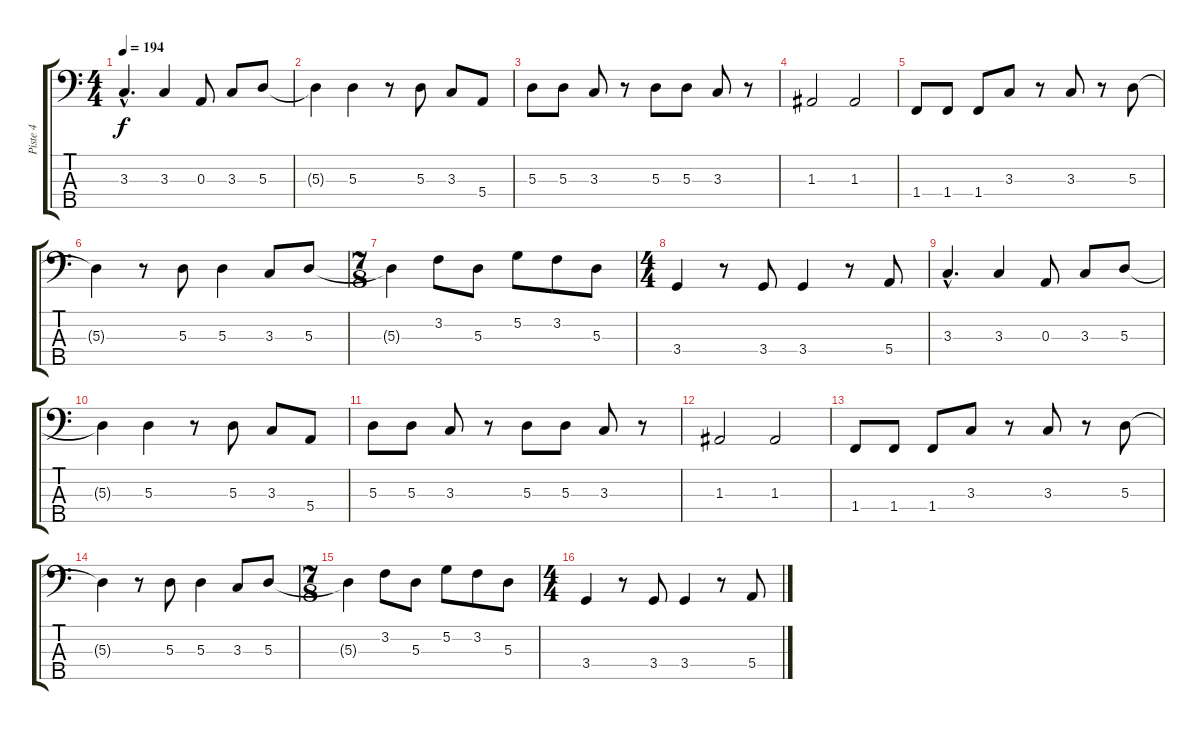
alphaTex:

\track ("Piste 4" "Piste 4") {instrument electricbassfinger}
\staff {score tabs}
\tuning (G2 D2 A1 E1 B0) {hide}
\ts (4 4)
\tempo 194
\clef f4
\ks c
3.3{hac}.4{d dy f} 3.3.4 0.3.8 3.3.8 5.3.8 |
5.3{t}.4 5.3.4 r.8 5.3.8 3.3.8 5.4.8 |
5.3.8 5.3.8 3.3.8 r.8 5.3.8 5.3.8 3.3.8 r.8 |
1.3.2 1.3.2 |
1.4.8 1.4.8 1.4.8 3.3.8 r.8 3.3.8 r.8 5.3.8 |
5.3{t}.4 r.8 5.3.8 5.3.4 3.3.8 5.3.8 |
\ts (7 8)
5.3{t}.4 3.2.8 5.3.8 5.2.8 3.2.8 5.3.8 |
\ts (4 4)
3.4.4 r.8 3.4.8 3.4.4 r.8 5.4.8 |
3.3{hac}.4{d} 3.3.4 0.3.8 3.3.8 5.3.8 |
5.3{t}.4 5.3.4 r.8 5.3.8 3.3.8 5.4.8 |
5.3.8 5.3.8 3.3.8 r.8 5.3.8 5.3.8 3.3.8 r.8 |
1.3.2 1.3.2 |
1.4.8 1.4.8 1.4.8 3.3.8 r.8 3.3.8 r.8 5.3.8 |
5.3{t}.4 r.8 5.3.8 5.3.4 3.3.8 5.3.8 |
\ts (7 8)
5.3{t}.4 3.2.8 5.3.8 5.2.8 3.2.8 5.3.8 |
\ts (4 4)
3.4.4 r.8 3.4.8 3.4.4 r.8 5.4.8
